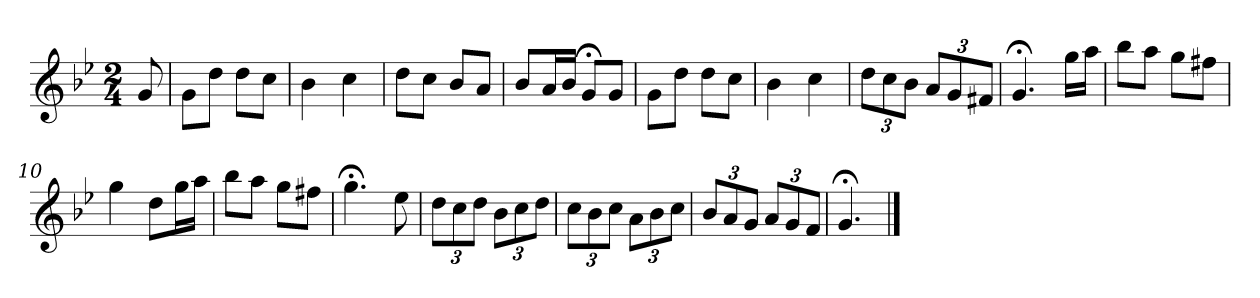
**kern
*part1
*staff1
*k[b-e-]
*g:
*M2/4
*MM120
=
8g
=1
8gL
8ddJ
8ddL
8ccJ
=2
4b-
4cc
=3
8ddL
8ccJ
8b-L
8aJ
=4
8b-L
16aL
16b-JJ
8g;<L
8gJ
=5
8gL
8ddJ
8ddL
8ccJ
=6
4b-
4cc
=7
12ddL
12cc
12b-J
12aL
12g
12f#XJ
=8
4.g;<
16ggLL
16aaJJ
=9
8bb-L
8aaJ
8ggL
8ff#XJ
=10
4gg
8ddL
16ggL
16aaJJ
=11
8bb-L
8aaJ
8ggL
8ff#XJ
=12
4.gg;<
8ee-
=13
12ddL
12cc
12ddJ
12b-L
12cc
12ddJ
=14
12ccL
12b-
12ccJ
12aL
12b-
12ccJ
=15
12b-L
12a
12gJ
12aL
12g
12fJ
=16
4.g;<
==
*-
